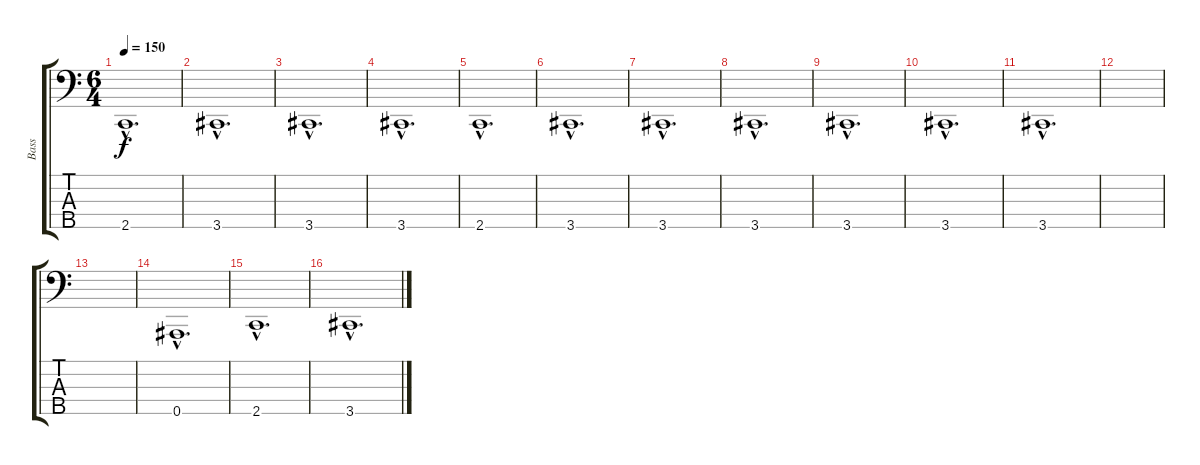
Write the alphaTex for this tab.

\track ("Bass" "Bass") {instrument electricbassfinger}
\staff {score tabs}
\tuning (Gb2 Db2 Ab1 Eb1 Bb0) {hide}
\ts (6 4)
\tempo 150
\clef f4
\ks c
2.5{hac}.1{d dy f} |
3.5{hac}.1{d} |
3.5{hac}.1{d} |
3.5{hac}.1{d} |
2.5{hac}.1{d} |
3.5{hac}.1{d} |
3.5{hac}.1{d} |
3.5{hac}.1{d} |
3.5{hac}.1{d} |
3.5{hac}.1{d} |
3.5{hac}.1{d} |
|
|
0.5{hac}.1{d} |
2.5{hac}.1{d} |
3.5{hac}.1{d}
